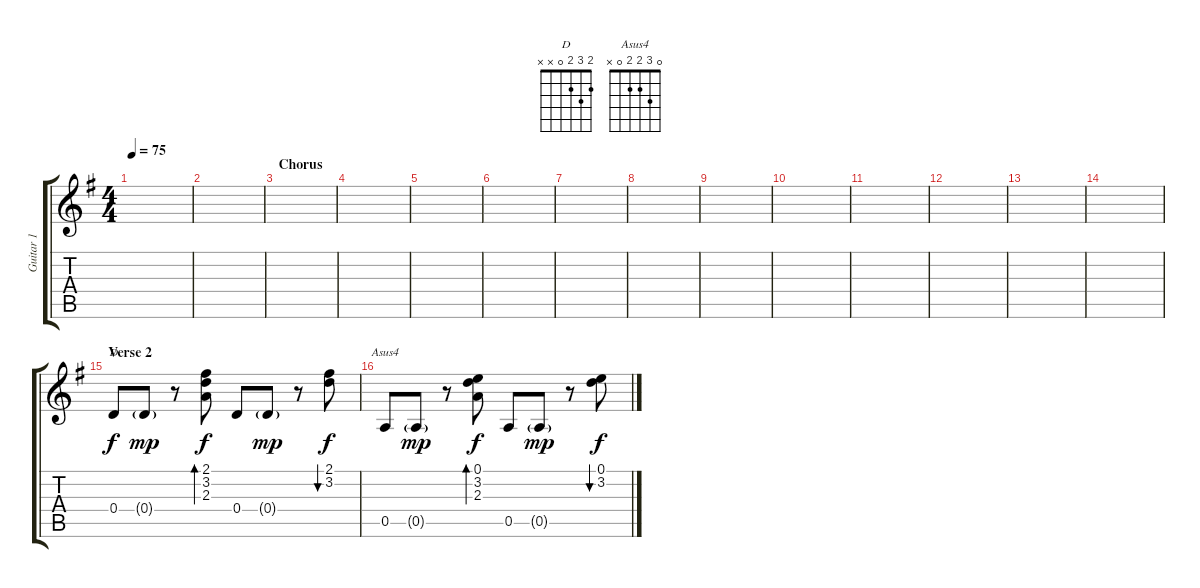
\track ("Guitar 1" "Guitar 1") {instrument electricguitarmuted}
\staff {score tabs}
\tuning (E4 B3 G3 D3 A2 E2) {hide}
\chord ("D" 2 3 2 0 x x)
\chord ("Asus4" 0 3 2 2 0 x)
\ts (4 4)
\tempo 75
\clef g2
\ks g
|
|
\section ("" "Chorus")
|
|
|
|
|
|
|
|
|
|
|
|
\section ("" "Verse 2")
0.4.8{ch "D"} 0.4{g}.8{dy mp} r.8 (2.1 3.2 2.3).8{bd 60 dy f} 0.4.8 0.4{g}.8{dy mp} r.8 (2.1 3.2).8{bu 60 dy f} |
0.5.8{ch "Asus4"} 0.5{g}.8{dy mp} r.8 (0.1 3.2 2.3).8{bd 60 dy f} 0.5.8 0.5{g}.8{dy mp} r.8 (0.1 3.2).8{bu 60 dy f}
